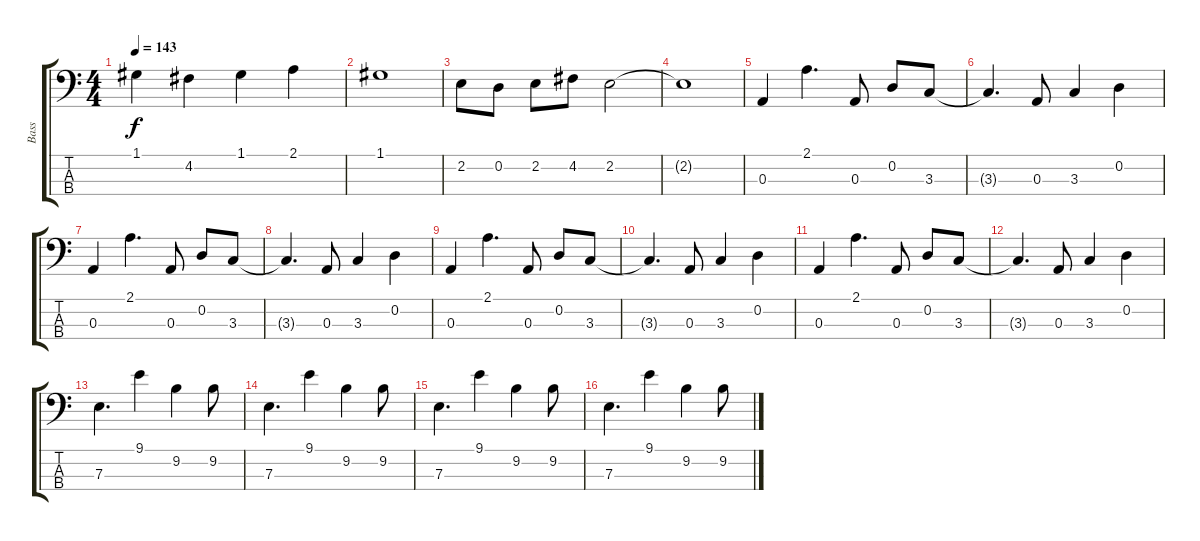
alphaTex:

\track ("Bass" "Bass") {instrument electricbassfinger}
\staff {score tabs}
\tuning (G2 D2 A1 E1) {hide}
\ts (4 4)
\tempo 143
\clef f4
\ks c
1.1.4{dy f} 4.2.4 1.1.4 2.1.4 |
1.1.1 |
2.2.8 0.2.8 2.2.8 4.2.8 2.2.2 |
2.2{t}.1 |
0.3.4 2.1.4{d} 0.3.8 0.2.8 3.3.8 |
3.3{t}.4{d} 0.3.8 3.3.4 0.2.4 |
0.3.4 2.1.4{d} 0.3.8 0.2.8 3.3.8 |
3.3{t}.4{d} 0.3.8 3.3.4 0.2.4 |
0.3.4 2.1.4{d} 0.3.8 0.2.8 3.3.8 |
3.3{t}.4{d} 0.3.8 3.3.4 0.2.4 |
0.3.4 2.1.4{d} 0.3.8 0.2.8 3.3.8 |
3.3{t}.4{d} 0.3.8 3.3.4 0.2.4 |
7.3.4{d} 9.1.4 9.2.4 9.2.8 |
7.3.4{d} 9.1.4 9.2.4 9.2.8 |
7.3.4{d} 9.1.4 9.2.4 9.2.8 |
7.3.4{d} 9.1.4 9.2.4 9.2.8
